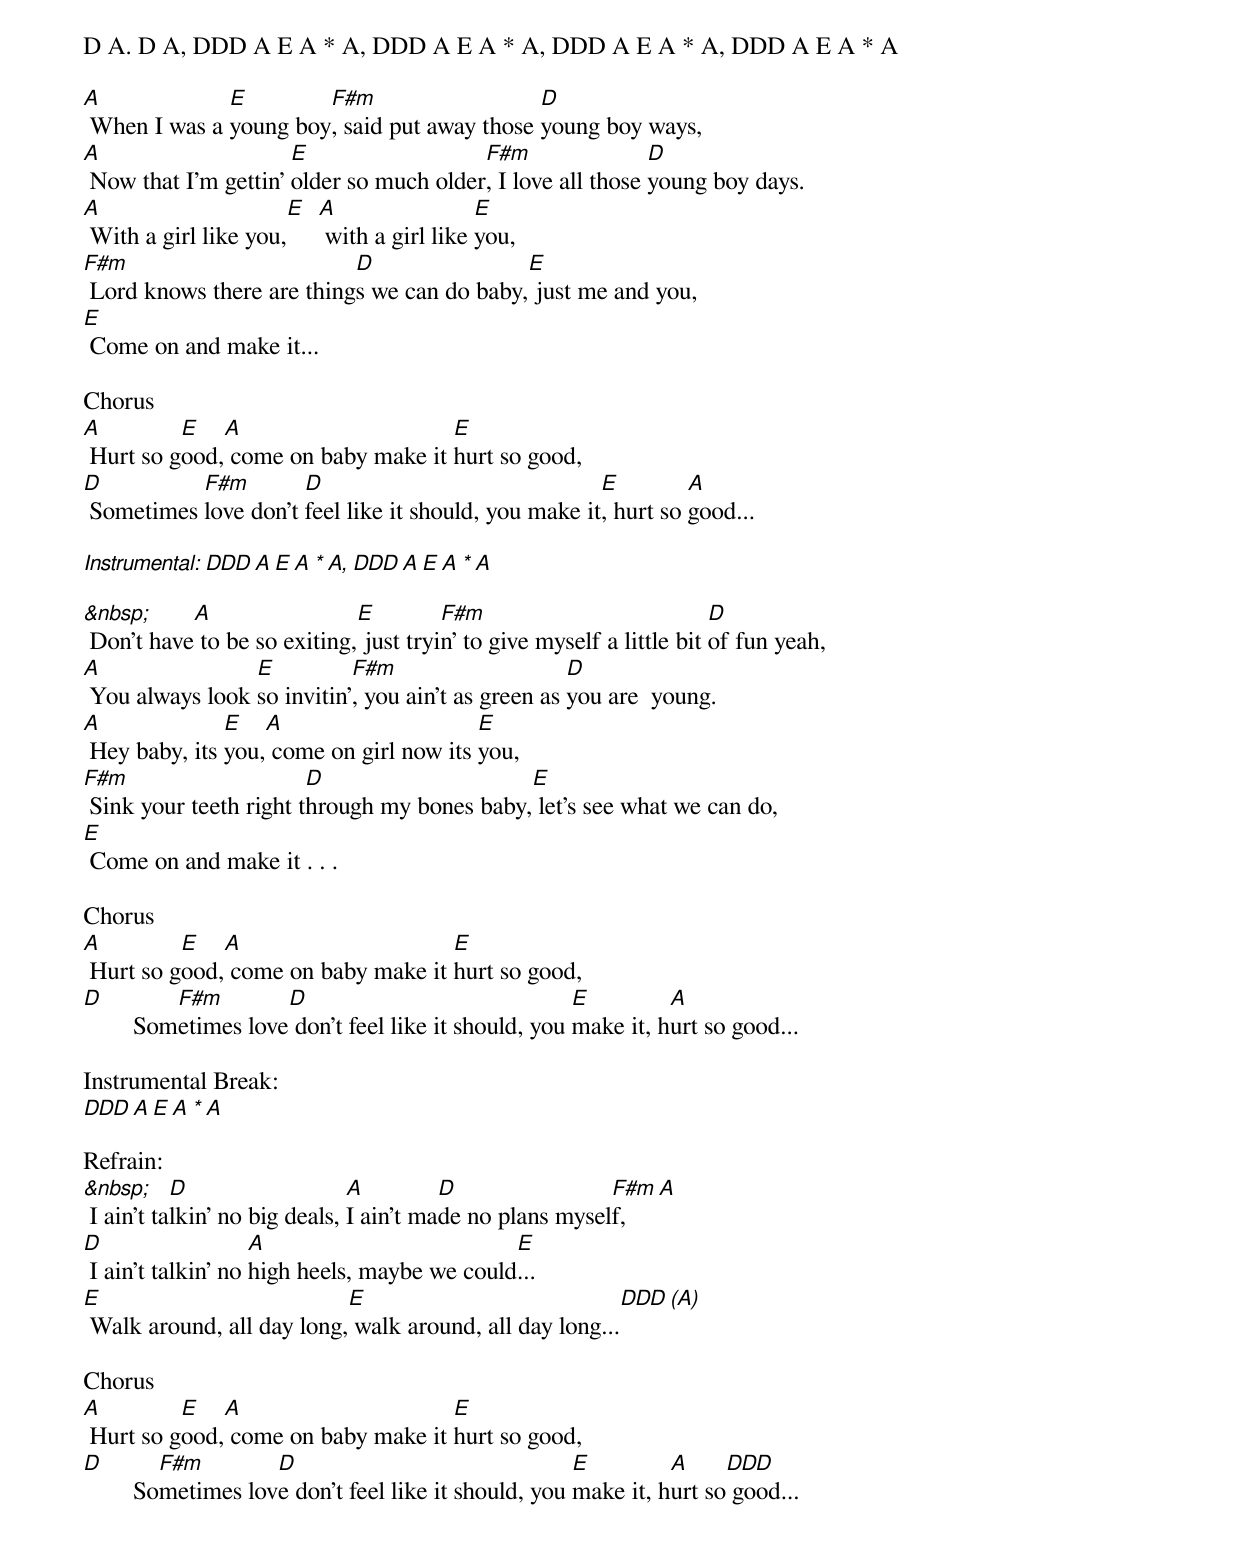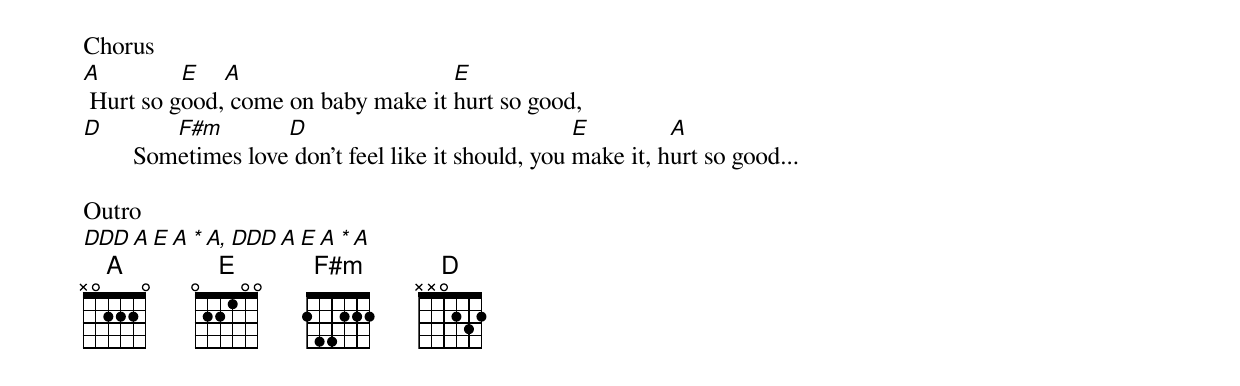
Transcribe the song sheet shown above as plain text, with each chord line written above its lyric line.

D A. D A, DDD A E A * A, DDD A E A * A, DDD A E A * A, DDD A E A * A

A             E        F#m                   D
 When I was a young boy, said put away those young boy ways,
A                     E                  F#m                D
 Now that I'm gettin' older so much older, I love all those young boy days.
A                     E A                 E
 With a girl like you,   with a girl like you,
F#m                        D                E
 Lord knows there are things we can do baby, just me and you,
E
 Come on and make it...

Chorus
A         E   A                     E
 Hurt so good, come on baby make it hurt so good,
D          F#m        D                               E         A
 Sometimes love don't feel like it should, you make it, hurt so good...

Instrumental: DDD A E A * A, DDD A E A * A

&nbsp;     A                 E         F#m                            D
 Don't have to be so exiting, just tryin' to give myself a little bit of fun yeah,
A                E          F#m                     D
 You always look so invitin', you ain't as green as you are  young.
A              E   A                     E
 Hey baby, its you, come on girl now its you,
F#m                     D                    E
 Sink your teeth right through my bones baby, let's see what we can do,
E
 Come on and make it . . .

Chorus
A         E   A                     E
 Hurt so good, come on baby make it hurt so good,
D          F#m        D                               E         A
 	Sometimes love don't feel like it should, you make it, hurt so good...

Instrumental Break:
DDD A E A * A

Refrain:
&nbsp;     D                   A         D                F#m     A
 I ain't talkin' no big deals, I ain't made no plans myself,
D                   A                         E
 I ain't talkin' no high heels, maybe we could...
E                          E                            DDD  (A)
 Walk around, all day long, walk around, all day long...

Chorus
A         E   A                     E
 Hurt so good, come on baby make it hurt so good,
D         F#m        D                                E         A     DDD
 	Sometimes love don't feel like it should, you make it, hurt so good...

Chorus
A         E   A                     E
 Hurt so good, come on baby make it hurt so good,
D          F#m        D                               E         A
 	Sometimes love don't feel like it should, you make it, hurt so good...

Outro
DDD A E A * A, DDD A E A * A
